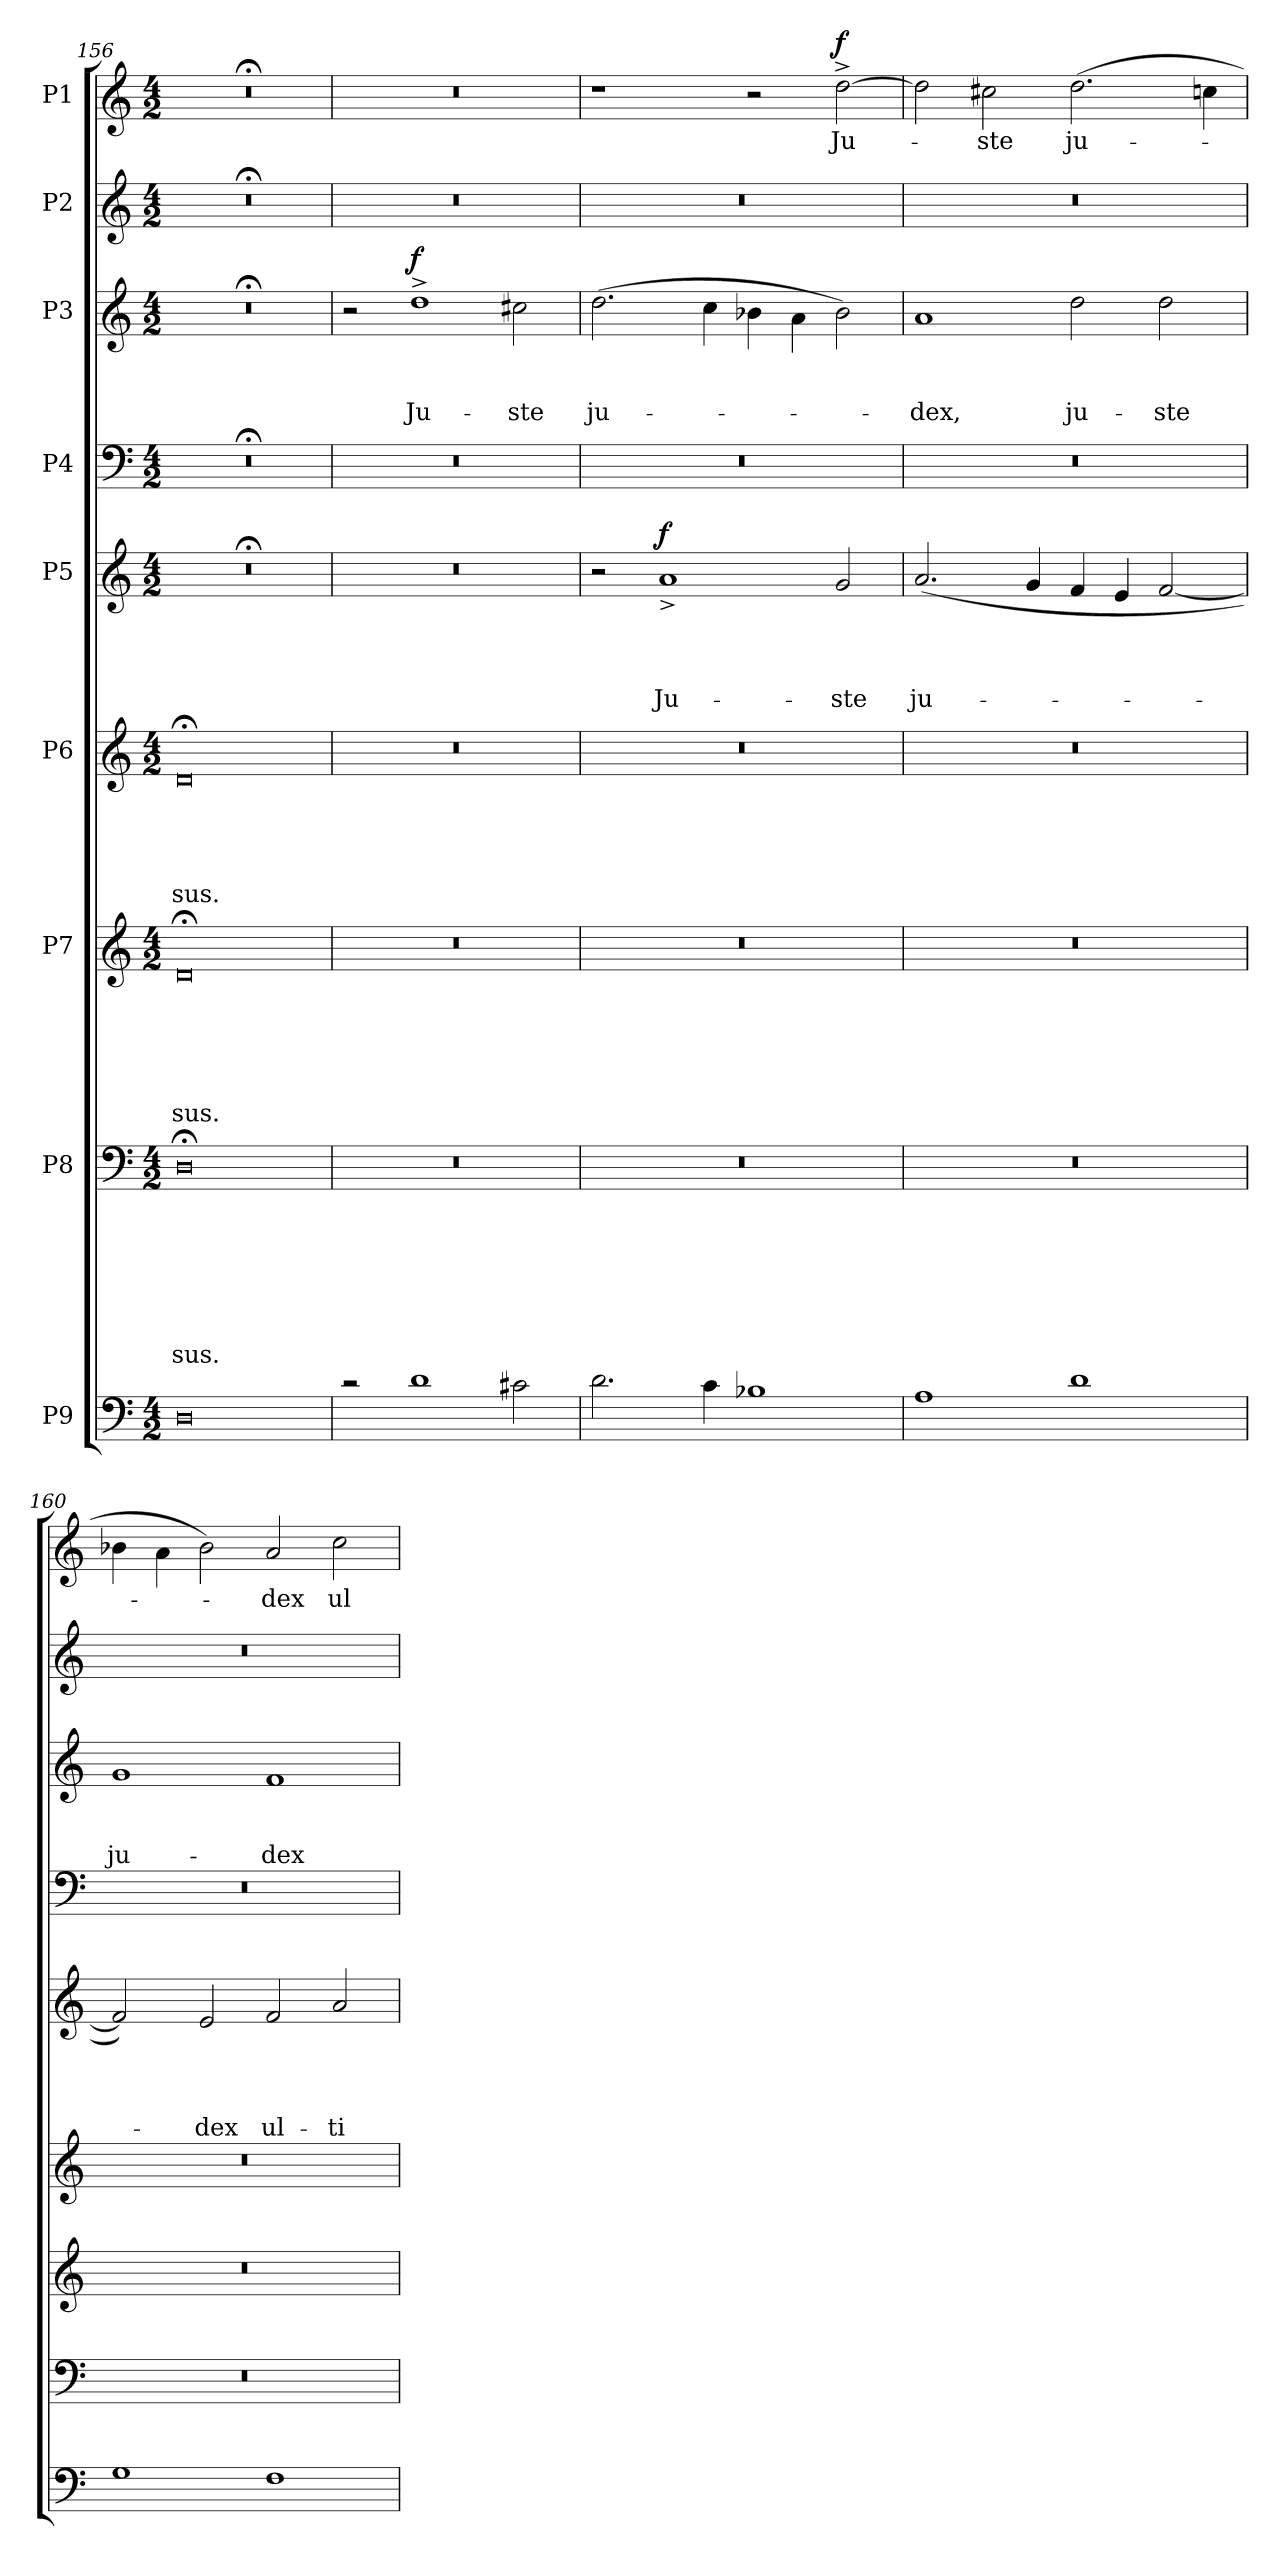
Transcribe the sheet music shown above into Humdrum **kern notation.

**kern	**kern	**text	**text	**text	**text	**text	**text	**text	**kern	**text	**text	**text	**text	**text	**text	**kern	**text	**text	**text	**text	**text	**kern	**text	**text	**text	**text	**dynam	**kern	**kern	**text	**text	**text	**dynam	**kern	**kern	**text	**dynam
*part9	*part8	*part8	*part8	*part8	*part8	*part8	*part8	*part8	*part7	*part7	*part7	*part7	*part7	*part7	*part7	*part6	*part6	*part6	*part6	*part6	*part6	*part5	*part5	*part5	*part5	*part5	*part5	*part4	*part3	*part3	*part3	*part3	*part3	*part2	*part1	*part1	*part1
*staff9	*staff8	*staff8	*staff8	*staff8	*staff8	*staff8	*staff8	*staff8	*staff7	*staff7	*staff7	*staff7	*staff7	*staff7	*staff7	*staff6	*staff6	*staff6	*staff6	*staff6	*staff6	*staff5	*staff5	*staff5	*staff5	*staff5	*staff5	*staff4	*staff3	*staff3	*staff3	*staff3	*staff3	*staff2	*staff1	*staff1	*staff1
*I"P9	*I"P8	*	*	*	*	*	*	*	*I"P7	*	*	*	*	*	*	*I"P6	*	*	*	*	*	*I"P5	*	*	*	*	*	*I"P4	*I"P3	*	*	*	*	*I"P2	*I"P1	*	*
*clefF4	*clefF4	*	*	*	*	*	*	*	*clefG2	*	*	*	*	*	*	*clefG2	*	*	*	*	*	*clefG2	*	*	*	*	*	*clefF4	*clefG2	*	*	*	*	*clefG2	*clefG2	*	*
*	*	*	*	*	*	*	*	*	*ITrd7c12	*	*	*	*	*	*	*	*	*	*	*	*	*	*	*	*	*	*	*	*ITrd7c12	*	*	*	*	*	*	*	*
*k[]	*k[]	*	*	*	*	*	*	*	*k[]	*	*	*	*	*	*	*k[]	*	*	*	*	*	*k[]	*	*	*	*	*	*k[]	*k[]	*	*	*	*	*k[]	*k[]	*	*
*C:	*C:	*	*	*	*	*	*	*	*C:	*	*	*	*	*	*	*C:	*	*	*	*	*	*C:	*	*	*	*	*	*C:	*C:	*	*	*	*	*C:	*C:	*	*
*M4/2	*M4/2	*	*	*	*	*	*	*	*M4/2	*	*	*	*	*	*	*M4/2	*	*	*	*	*	*M4/2	*	*	*	*	*	*M4/2	*M4/2	*	*	*	*	*M4/2	*M4/2	*	*
=156	=156	=156	=156	=156	=156	=156	=156	=156	=156	=156	=156	=156	=156	=156	=156	=156	=156	=156	=156	=156	=156	=156	=156	=156	=156	=156	=156	=156	=156	=156	=156	=156	=156	=156	=156	=156	=156
*^	*	*	*	*	*	*	*	*	*	*	*	*	*	*	*	*	*	*	*	*	*	*	*	*	*	*	*	*	*	*	*	*	*	*	*	*	*
!	!	!	!	!	!	!	!	!	!LO:LY:b	!	!	!	!	!	!	!LO:LY:b	!	!	!	!	!	!LO:LY:b	!LO:N:vis=1	!	!	!	!	!	!LO:N:vis=1	!LO:N:vis=1	!	!	!	!	!LO:N:vis=1	!LO:N:vis=1	!	!
0D	0ryy	0D;<	.	.	.	.	.	.	-sus.	0D;	.	.	.	.	.	-sus.	0d;	.	.	.	.	-sus.	0r;<	.	.	.	.	.	0r;<	0r;<	.	.	.	.	0r;<	0r;<	.	.
!!LO:PB:g=z
=157	=157	=157	=157	=157	=157	=157	=157	=157	=157	=157	=157	=157	=157	=157	=157	=157	=157	=157	=157	=157	=157	=157	=157	=157	=157	=157	=157	=157	=157	=157	=157	=157	=157	=157	=157	=157	=157	=157
!	!	!LO:N:vis=1	!	!	!	!	!	!	!	!LO:N:vis=1	!	!	!	!	!	!	!LO:N:vis=1	!	!	!	!	!	!LO:N:vis=1	!	!	!	!	!	!LO:N:vis=1	!	!	!	!	!	!LO:N:vis=1	!LO:N:vis=1	!	!
2r	0ryy	0r	.	.	.	.	.	.	.	0r	.	.	.	.	.	.	0r	.	.	.	.	.	0r	.	.	.	.	.	0r	2r	.	.	.	.	0r	0r	.	.
!	!	!	!	!	!	!	!	!	!	!	!	!	!	!	!	!	!	!	!	!	!	!	!	!	!	!	!	!	!	!	!	!	!LO:LY:b	!LO:DY:a	!	!	!	!
1d	.	.	.	.	.	.	.	.	.	.	.	.	.	.	.	.	.	.	.	.	.	.	.	.	.	.	.	.	.	1d^>	.	.	Ju-	f	.	.	.	.
!	!	!	!	!	!	!	!	!	!	!	!	!	!	!	!	!	!	!	!	!	!	!	!	!	!	!	!	!	!	!	!	!	!LO:LY:b	!	!	!	!	!
2c#X\	.	.	.	.	.	.	.	.	.	.	.	.	.	.	.	.	.	.	.	.	.	.	.	.	.	.	.	.	.	2c#X\	.	.	-ste	.	.	.	.	.
=158	=158	=158	=158	=158	=158	=158	=158	=158	=158	=158	=158	=158	=158	=158	=158	=158	=158	=158	=158	=158	=158	=158	=158	=158	=158	=158	=158	=158	=158	=158	=158	=158	=158	=158	=158	=158	=158	=158
!	!	!LO:N:vis=1	!	!	!	!	!	!	!	!LO:N:vis=1	!	!	!	!	!	!	!LO:N:vis=1	!	!	!	!	!	!	!	!	!	!	!	!LO:N:vis=1	!	!	!	!LO:LY:b	!	!LO:N:vis=1	!	!	!
2.d\	0ryy	0r	.	.	.	.	.	.	.	0r	.	.	.	.	.	.	0r	.	.	.	.	.	2r	.	.	.	.	.	0r	(>2.d\	.	.	ju-	.	0r	1r	.	.
!	!	!	!	!	!	!	!	!	!	!	!	!	!	!	!	!	!	!	!	!	!	!	!	!	!	!	!LO:LY:b	!LO:DY:a	!	!	!	!	!	!	!	!	!	!
.	.	.	.	.	.	.	.	.	.	.	.	.	.	.	.	.	.	.	.	.	.	.	1a^<	.	.	.	Ju-	f	.	.	.	.	.	.	.	.	.	.
4c\	.	.	.	.	.	.	.	.	.	.	.	.	.	.	.	.	.	.	.	.	.	.	.	.	.	.	.	.	.	4c\	.	.	.	.	.	.	.	.
1B-X	.	.	.	.	.	.	.	.	.	.	.	.	.	.	.	.	.	.	.	.	.	.	.	.	.	.	.	.	.	4B-X\	.	.	.	.	.	2r	.	.
.	.	.	.	.	.	.	.	.	.	.	.	.	.	.	.	.	.	.	.	.	.	.	.	.	.	.	.	.	.	4A\	.	.	.	.	.	.	.	.
!	!	!	!	!	!	!	!	!	!	!	!	!	!	!	!	!	!	!	!	!	!	!	!	!	!	!	!LO:LY:b	!	!	!	!	!	!	!	!	!	!LO:LY:b	!LO:DY:a
.	.	.	.	.	.	.	.	.	.	.	.	.	.	.	.	.	.	.	.	.	.	.	2g/	.	.	.	-ste	.	.	2B-\)	.	.	.	.	.	[>2dd^>\	Ju-	f
=159	=159	=159	=159	=159	=159	=159	=159	=159	=159	=159	=159	=159	=159	=159	=159	=159	=159	=159	=159	=159	=159	=159	=159	=159	=159	=159	=159	=159	=159	=159	=159	=159	=159	=159	=159	=159	=159	=159
!	!	!LO:N:vis=1	!	!	!	!	!	!	!	!LO:N:vis=1	!	!	!	!	!	!	!LO:N:vis=1	!	!	!	!	!	!	!	!	!	!LO:LY:b	!	!LO:N:vis=1	!	!	!	!LO:LY:b	!	!LO:N:vis=1	!	!	!
1A	0ryy	0r	.	.	.	.	.	.	.	0r	.	.	.	.	.	.	0r	.	.	.	.	.	(<2.a/	.	.	.	ju-	.	0r	1A	.	.	-dex,	.	0r	2dd\]	.	.
!	!	!	!	!	!	!	!	!	!	!	!	!	!	!	!	!	!	!	!	!	!	!	!	!	!	!	!	!	!	!	!	!	!	!	!	!	!LO:LY:b	!
.	.	.	.	.	.	.	.	.	.	.	.	.	.	.	.	.	.	.	.	.	.	.	.	.	.	.	.	.	.	.	.	.	.	.	.	2cc#X\	-ste	.
.	.	.	.	.	.	.	.	.	.	.	.	.	.	.	.	.	.	.	.	.	.	.	4g/	.	.	.	.	.	.	.	.	.	.	.	.	.	.	.
!	!	!	!	!	!	!	!	!	!	!	!	!	!	!	!	!	!	!	!	!	!	!	!	!	!	!	!	!	!	!	!	!	!LO:LY:b	!	!	!	!LO:LY:b	!
1d	.	.	.	.	.	.	.	.	.	.	.	.	.	.	.	.	.	.	.	.	.	.	4f/	.	.	.	.	.	.	2d\	.	.	ju-	.	.	(>2.dd\	ju-	.
.	.	.	.	.	.	.	.	.	.	.	.	.	.	.	.	.	.	.	.	.	.	.	4e/	.	.	.	.	.	.	.	.	.	.	.	.	.	.	.
!	!	!	!	!	!	!	!	!	!	!	!	!	!	!	!	!	!	!	!	!	!	!	!	!	!	!	!	!	!	!	!	!	!LO:LY:b	!	!	!	!	!
.	.	.	.	.	.	.	.	.	.	.	.	.	.	.	.	.	.	.	.	.	.	.	[<2f/	.	.	.	.	.	.	2d\	.	.	-ste	.	.	.	.	.
.	.	.	.	.	.	.	.	.	.	.	.	.	.	.	.	.	.	.	.	.	.	.	.	.	.	.	.	.	.	.	.	.	.	.	.	4ccn\	.	.
=160	=160	=160	=160	=160	=160	=160	=160	=160	=160	=160	=160	=160	=160	=160	=160	=160	=160	=160	=160	=160	=160	=160	=160	=160	=160	=160	=160	=160	=160	=160	=160	=160	=160	=160	=160	=160	=160	=160
!	!	!LO:N:vis=1	!	!	!	!	!	!	!	!LO:N:vis=1	!	!	!	!	!	!	!LO:N:vis=1	!	!	!	!	!	!	!	!	!	!	!	!LO:N:vis=1	!	!	!	!LO:LY:b	!	!LO:N:vis=1	!	!	!
1G	0ryy	0r	.	.	.	.	.	.	.	0r	.	.	.	.	.	.	0r	.	.	.	.	.	2f/])	.	.	.	.	.	0r	1G	.	.	ju-	.	0r	4b-X\	.	.
.	.	.	.	.	.	.	.	.	.	.	.	.	.	.	.	.	.	.	.	.	.	.	.	.	.	.	.	.	.	.	.	.	.	.	.	4a\	.	.
!	!	!	!	!	!	!	!	!	!	!	!	!	!	!	!	!	!	!	!	!	!	!	!	!	!	!	!LO:LY:b	!	!	!	!	!	!	!	!	!	!	!
.	.	.	.	.	.	.	.	.	.	.	.	.	.	.	.	.	.	.	.	.	.	.	2e/	.	.	.	-dex	.	.	.	.	.	.	.	.	2b-\)	.	.
!	!	!	!	!	!	!	!	!	!	!	!	!	!	!	!	!	!	!	!	!	!	!	!	!	!	!	!LO:LY:b	!	!	!	!	!	!LO:LY:b	!	!	!	!LO:LY:b	!
1F	.	.	.	.	.	.	.	.	.	.	.	.	.	.	.	.	.	.	.	.	.	.	2f/	.	.	.	ul-	.	.	1F	.	.	-dex	.	.	2a/	-dex	.
!	!	!	!	!	!	!	!	!	!	!	!	!	!	!	!	!	!	!	!	!	!	!	!	!	!	!	!LO:LY:b	!	!	!	!	!	!	!	!	!	!LO:LY:b	!
.	.	.	.	.	.	.	.	.	.	.	.	.	.	.	.	.	.	.	.	.	.	.	2a/	.	.	.	-ti-	.	.	.	.	.	.	.	.	2cc\	ul-	.
*v	*v	*	*	*	*	*	*	*	*	*	*	*	*	*	*	*	*	*	*	*	*	*	*	*	*	*	*	*	*	*	*	*	*	*	*	*	*	*
=	=	=	=	=	=	=	=	=	=	=	=	=	=	=	=	=	=	=	=	=	=	=	=	=	=	=	=	=	=	=	=	=	=	=	=	=	=
*-	*-	*-	*-	*-	*-	*-	*-	*-	*-	*-	*-	*-	*-	*-	*-	*-	*-	*-	*-	*-	*-	*-	*-	*-	*-	*-	*-	*-	*-	*-	*-	*-	*-	*-	*-	*-	*-
